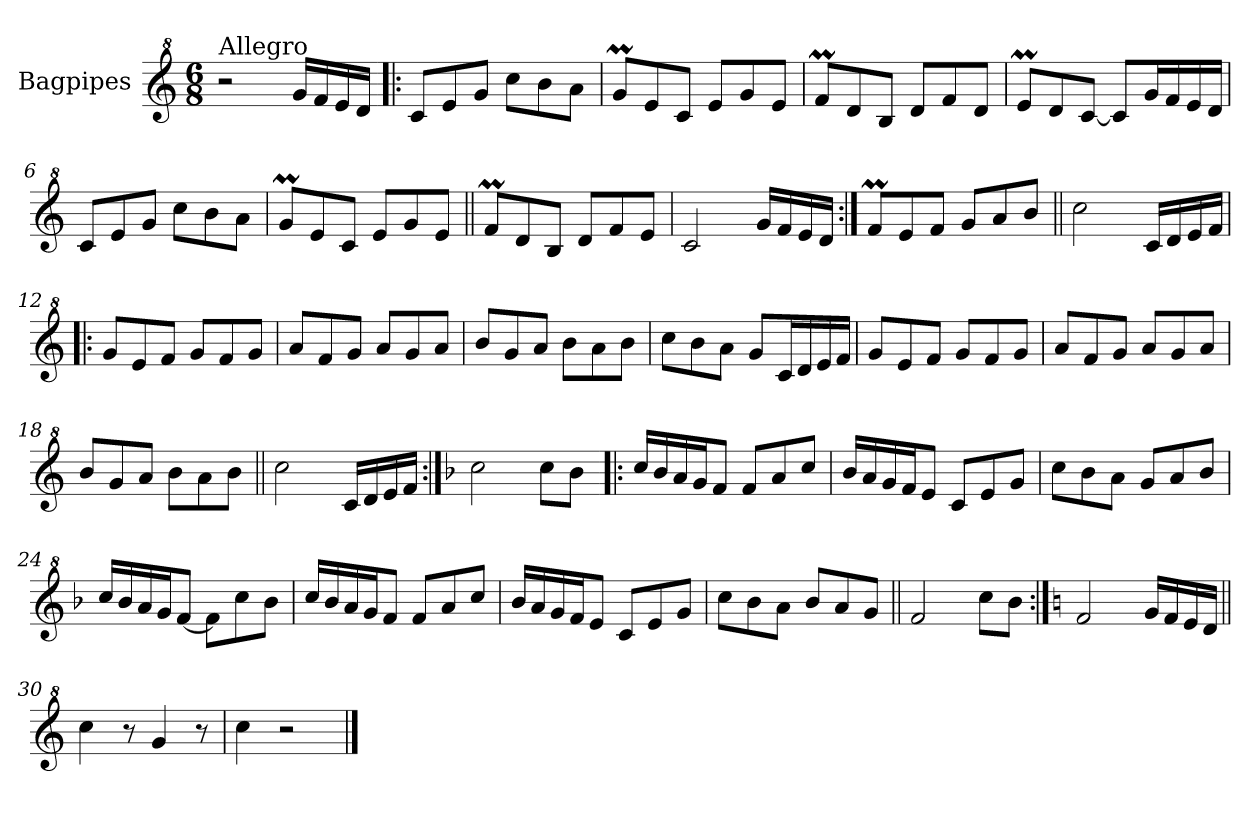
**kern
*part1
*staff1
*I"Bagpipes
*I'Bag
*clefG^2
*k[]
*C:
*M6/8
=1
!LO:TX:a:t=Allegro
2r
16gg/LL
16ff/
16ee/
16dd/JJ
=2!|:
8cc/L
8ee/
8gg/J
8ccc\L
8bb\
8aa\J
=3
8ggM/L
8ee/
8cc/J
8ee/L
8gg/
8ee/J
=4
8ffM/L
8dd/
8b/J
8dd/L
8ff/
8dd/J
=5
8eem/L
8dd/
[8cc/J
8cc/L]
16gg/L
16ff/
16ee/
16dd/JJ
=6
8cc/L
8ee/
8gg/J
8ccc\L
8bb\
8aa\J
!!LO:LB:g=z
=7
8ggM/L
8ee/
8cc/J
8ee/L
8gg/
8ee/J
=8||
8ffM/L
8dd/
8b/J
8dd/L
8ff/
8ee/J
=9
2cc/
16gg/LL
16ff/
16ee/
16dd/JJ
=10:|!
8ffM/L
8ee/
8ff/J
8gg/L
8aa/
8bb/J
=11||
2ccc\
16cc/LL
16dd/
16ee/
16ff/JJ
=12!|:
8gg/L
8ee/
8ff/J
8gg/L
8ff/
8gg/J
!!LO:LB:g=z
=13
8aa/L
8ff/
8gg/J
8aa/L
8gg/
8aa/J
=14
8bb/L
8gg/
8aa/J
8bb\L
8aa\
8bb\J
=15
8ccc\L
8bb\
8aa\J
8gg/L
16cc/L
16dd/
16ee/
16ff/JJ
=16
8gg/L
8ee/
8ff/J
8gg/L
8ff/
8gg/J
=17
8aa/L
8ff/
8gg/J
8aa/L
8gg/
8aa/J
=18
8bb/L
8gg/
8aa/J
8bb\L
8aa\
8bb\J
!!LO:LB:g=z
=19||
2ccc\
16cc/LL
16dd/
16ee/
16ff/JJ
=20:|!
*k[b-]
*F:
2ccc\
8ccc\L
8bb-\J
=21!|:
16ccc/LL
16bb-/
16aa/
16gg/J
8ff/J
8ff/L
8aa/
8ccc/J
=22
16bb-/LL
16aa/
16gg/
16ff/J
8ee/J
8cc/L
8ee/
8gg/J
=23
8ccc\L
8bb-\
8aa\J
8gg/L
8aa/
8bb-/J
=24
16ccc/LL
16bb-/
16aa/
16gg/J
[8ff/J
8ff\L]
8ccc\
8bb-\J
!!LO:LB:g=z
=25
16ccc/LL
16bb-/
16aa/
16gg/J
8ff/J
8ff/L
8aa/
8ccc/J
=26
16bb-/LL
16aa/
16gg/
16ff/J
8ee/J
8cc/L
8ee/
8gg/J
=27
8ccc\L
8bb-\
8aa\J
8bb-/L
8aa/
8gg/J
=28||
2ff/
8ccc\L
8bb-\J
=29:|!
*k[]
*C:
2ff/
16gg/LL
16ff/
16ee/
16dd/JJ
=30||
4ccc\
8r
4gg/
8r
=31
4ccc\
2r
==
*-
